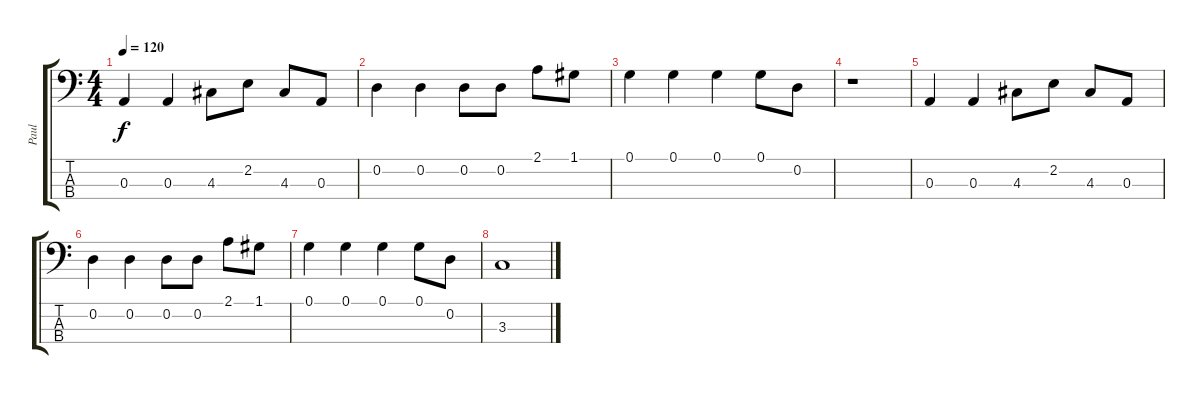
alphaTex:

\track ("Paul" "Paul") {instrument electricbassfinger}
\staff {score tabs}
\tuning (G2 D2 A1 E1) {hide}
\ts (4 4)
\tempo 120
\clef f4
\ks c
0.3.4{dy f} 0.3.4 4.3.8 2.2.8 4.3.8 0.3.8 |
0.2.4 0.2.4 0.2.8 0.2.8 2.1.8 1.1.8 |
0.1.4 0.1.4 0.1.4 0.1.8 0.2.8 |
r.1 |
0.3.4 0.3.4 4.3.8 2.2.8 4.3.8 0.3.8 |
0.2.4 0.2.4 0.2.8 0.2.8 2.1.8 1.1.8 |
0.1.4 0.1.4 0.1.4 0.1.8 0.2.8 |
3.3.1
